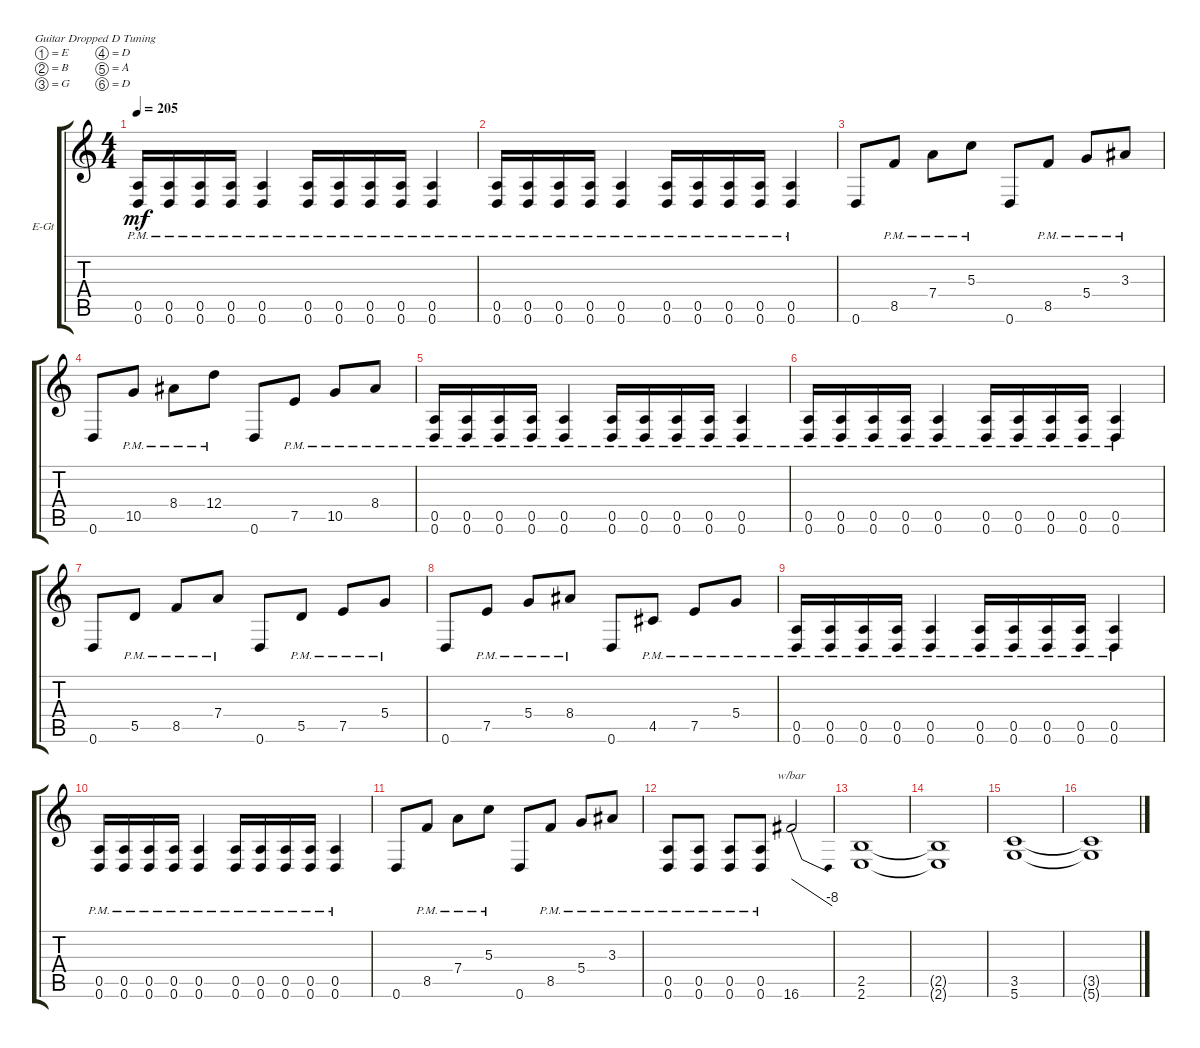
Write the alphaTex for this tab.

\defaultSystemsLayout 4
\bracketExtendMode groupsimilarinstruments
\firstSystemTrackNameOrientation horizontal
\otherSystemsTrackNameOrientation horizontal
\track ("right" "E-Gt") {instrument distortionguitar}
\staff {score tabs}
\tuning (E4 B3 G3 D3 A2 D2)
\ts (4 4)
\tempo 205
\clef g2
\ks c
(0.6{pm} 0.5{pm}).16{dy mf} (0.6{pm} 0.5{pm}).16 (0.6{pm} 0.5{pm}).16 (0.6{pm} 0.5{pm}).16 (0.6 0.5{pm}).4 (0.6{pm} 0.5).16 (0.6{pm} 0.5).16 (0.6{pm} 0.5).16 (0.6{pm} 0.5).16 (0.6 0.5{pm}).4 |
(0.6{pm} 0.5).16 (0.6{pm} 0.5).16 (0.6{pm} 0.5).16 (0.6{pm} 0.5).16 (0.6 0.5{pm}).4 (0.6{pm} 0.5).16 (0.6{pm} 0.5).16 (0.6{pm} 0.5).16 (0.6{pm} 0.5).16 (0.6 0.5{pm}).4 |
0.6.8 8.5{pm}.8 7.4{pm}.8 5.3{pm}.8 0.6.8 8.5{pm}.8 5.4{pm}.8 3.3{pm}.8 |
0.6.8 10.5{pm}.8 8.4{pm}.8 12.4{pm}.8 0.6.8 7.5{pm}.8 10.5{pm}.8 8.4{pm}.8 |
(0.6{pm} 0.5{pm}).16 (0.6{pm} 0.5{pm}).16 (0.6{pm} 0.5{pm}).16 (0.6{pm} 0.5{pm}).16 (0.6 0.5{pm}).4 (0.6{pm} 0.5).16 (0.6{pm} 0.5).16 (0.6{pm} 0.5).16 (0.6{pm} 0.5).16 (0.6 0.5{pm}).4 |
(0.6{pm} 0.5).16 (0.6{pm} 0.5).16 (0.6{pm} 0.5).16 (0.6{pm} 0.5).16 (0.6 0.5{pm}).4 (0.6{pm} 0.5).16 (0.6{pm} 0.5).16 (0.6{pm} 0.5).16 (0.6{pm} 0.5).16 (0.6 0.5{pm}).4 |
0.6.8 5.5{pm}.8 8.5{pm}.8 7.4{pm}.8 0.6.8 5.5{pm}.8 7.5{pm}.8 5.4{pm}.8 |
0.6.8 7.5{pm}.8 5.4{pm}.8 8.4{pm}.8 0.6.8 4.5{pm}.8 7.5{pm}.8 5.4{pm}.8 |
(0.6{pm} 0.5{pm}).16 (0.6{pm} 0.5{pm}).16 (0.6{pm} 0.5{pm}).16 (0.6{pm} 0.5{pm}).16 (0.6 0.5{pm}).4 (0.6{pm} 0.5).16 (0.6{pm} 0.5).16 (0.6{pm} 0.5).16 (0.6{pm} 0.5).16 (0.6 0.5{pm}).4 |
(0.6{pm} 0.5).16 (0.6{pm} 0.5).16 (0.6{pm} 0.5).16 (0.6{pm} 0.5).16 (0.6 0.5{pm}).4 (0.6{pm} 0.5).16 (0.6{pm} 0.5).16 (0.6{pm} 0.5).16 (0.6{pm} 0.5).16 (0.6 0.5{pm}).4 |
0.6.8 8.5{pm}.8 7.4{pm}.8 5.3{pm}.8 0.6.8 8.5{pm}.8 5.4{pm}.8 3.3{pm}.8 |
(0.6{pm} 0.5{pm}).8 (0.6{pm} 0.5{pm}).8 (0.6{pm} 0.5{pm}).8 (0.6{pm} 0.5{pm}).8 16.6.2{tbe (dive default 0 0 59.4 -32)} |
(2.6 2.5).1 |
(2.5{t} 2.6{t}).1 |
(3.5 5.6).1 |
(5.6{t} 3.5{t}).1
